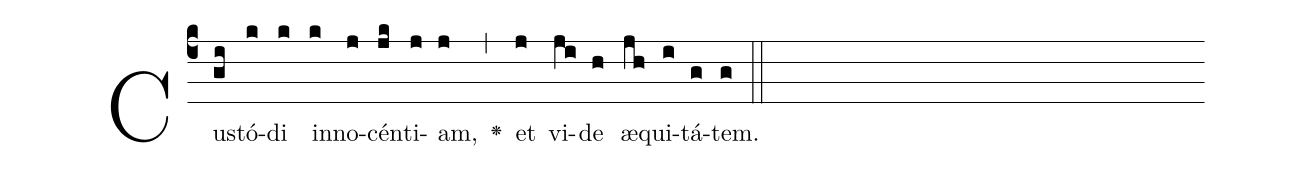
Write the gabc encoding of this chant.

%%
(c4)Cu(gi)stó(k)di(k) in(k)no(j)cén(jk)ti(j)am,(j) <v>\greheightstar</v>(,) et(j) vi(ji)de(h) æ(jh)qui(i)tá(g)tem.(g) (::)
